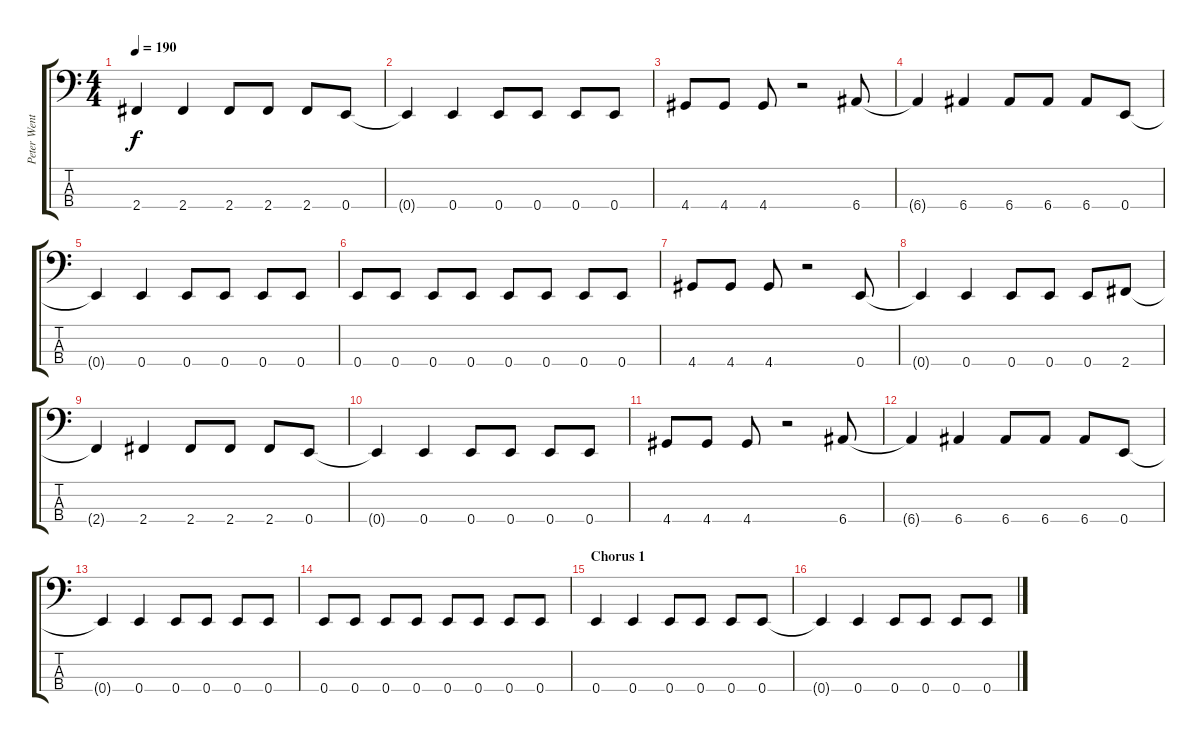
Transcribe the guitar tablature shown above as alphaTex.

\track ("Peter Wentz (Bass)" "Peter Went") {instrument electricbasspick}
\staff {score tabs}
\tuning (G2 D2 A1 E1) {hide}
\ts (4 4)
\tempo 190
\clef f4
\ks c
2.4{t}.4{dy f} 2.4.4 2.4.8 2.4.8 2.4.8 0.4.8 |
0.4{t}.4 0.4.4 0.4.8 0.4.8 0.4.8 0.4.8 |
4.4.8 4.4.8 4.4.8 r.2 6.4.8 |
6.4{t}.4 6.4.4 6.4.8 6.4.8 6.4.8 0.4.8 |
0.4{t}.4 0.4.4 0.4.8 0.4.8 0.4.8 0.4.8 |
0.4.8 0.4.8 0.4.8 0.4.8 0.4.8 0.4.8 0.4.8 0.4.8 |
4.4.8 4.4.8 4.4.8 r.2 0.4.8 |
0.4{t}.4 0.4.4 0.4.8 0.4.8 0.4.8 2.4.8 |
2.4{t}.4 2.4.4 2.4.8 2.4.8 2.4.8 0.4.8 |
0.4{t}.4 0.4.4 0.4.8 0.4.8 0.4.8 0.4.8 |
4.4.8 4.4.8 4.4.8 r.2 6.4.8 |
6.4{t}.4 6.4.4 6.4.8 6.4.8 6.4.8 0.4.8 |
0.4{t}.4 0.4.4 0.4.8 0.4.8 0.4.8 0.4.8 |
0.4.8 0.4.8 0.4.8 0.4.8 0.4.8 0.4.8 0.4.8 0.4.8 |
\section ("" "Chorus 1")
0.4.4 0.4.4 0.4.8 0.4.8 0.4.8 0.4.8 |
0.4{t}.4 0.4.4 0.4.8 0.4.8 0.4.8 0.4.8
